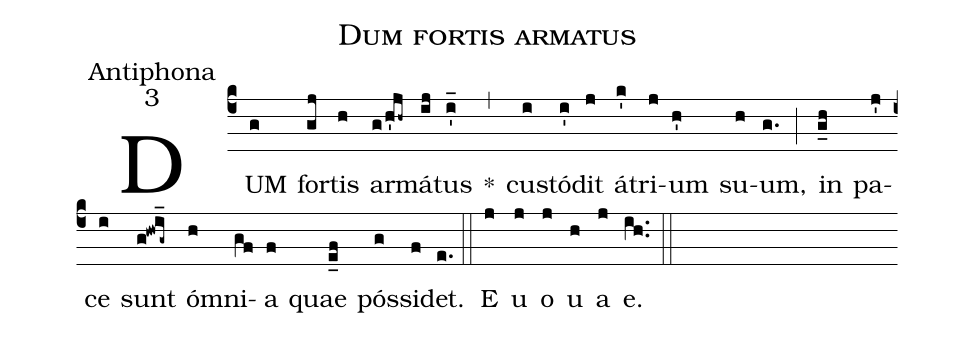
name:Dum fortis armatus;
office-part:Antiphona;
mode:3;
%%
(c4) DUM(g) for(gj)tis(h) ar(g/h'jh~)má(ij)tus(i'_) *(,) cu(i)stó(i')dit(j) á(k')tri(j)um(h') su(h)um,(g.) (;) in(g_h) pa(j')ce(i) sunt(g!hwi_g~) ó(h)mni(gf)a(f) quae(e_f) pós(g)si(f)det.(e.) (::) <eu>E(j) u(j) o(j) u(h) a(j) e.</eu>(ih..) (::)
